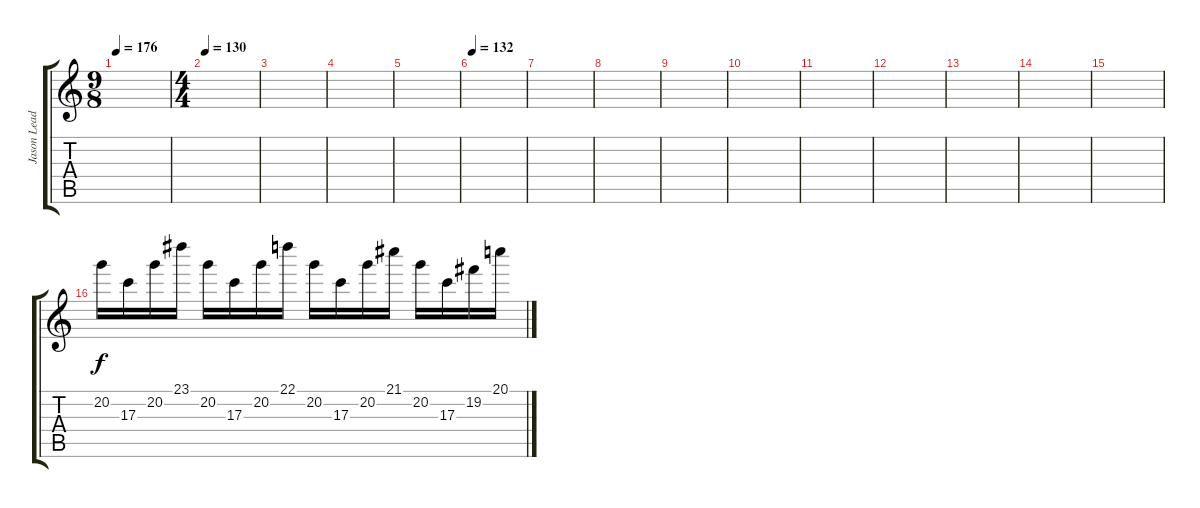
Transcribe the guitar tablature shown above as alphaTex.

\track ("Jason Lead" "Jason Lead") {instrument distortionguitar}
\staff {score tabs}
\tuning (E4 B3 G3 D3 A2 E2) {hide}
\ts (9 8)
\tempo 176
\clef g2
\ks c
|
\ts (4 4)
\tempo 130
|
|
|
|
\tempo 132
|
|
|
|
|
|
|
|
|
|
20.2.16 17.3.16 20.2.16 23.1.16 20.2.16 17.3.16 20.2.16 22.1.16 20.2.16 17.3.16 20.2.16 21.1.16 20.2.16 17.3.16 19.2.16 20.1.16
